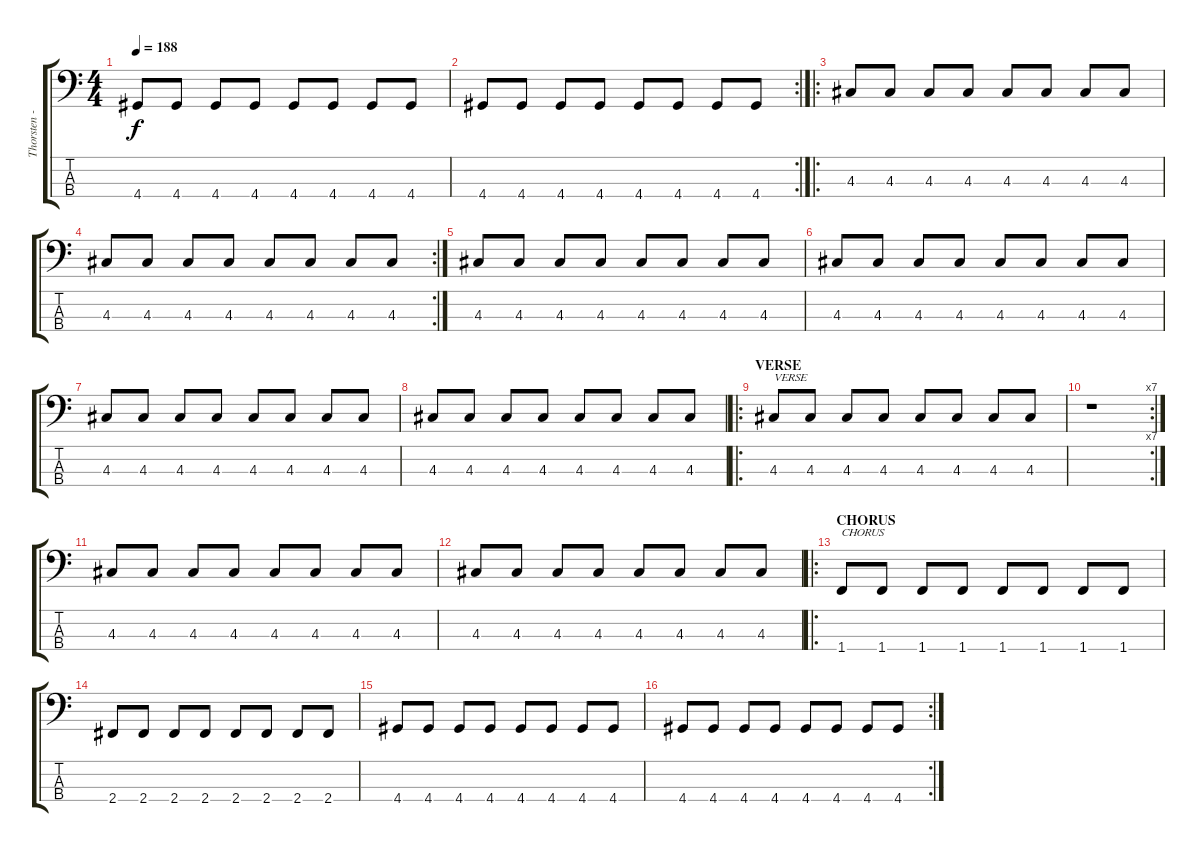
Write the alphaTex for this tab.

\track ("Thorsten - Bass" "Thorsten -") {instrument electricbasspick}
\staff {score tabs}
\tuning (G2 D2 A1 E1) {hide}
\ts (4 4)
\tempo 188
\clef f4
\ks c
4.4.8{dy f} 4.4.8 4.4.8 4.4.8 4.4.8 4.4.8 4.4.8 4.4.8 |
\rc 2
4.4.8 4.4.8 4.4.8 4.4.8 4.4.8 4.4.8 4.4.8 4.4.8 |
\ro
4.3.8 4.3.8 4.3.8 4.3.8 4.3.8 4.3.8 4.3.8 4.3.8 |
\rc 2
4.3.8 4.3.8 4.3.8 4.3.8 4.3.8 4.3.8 4.3.8 4.3.8 |
4.3.8 4.3.8 4.3.8 4.3.8 4.3.8 4.3.8 4.3.8 4.3.8 |
4.3.8 4.3.8 4.3.8 4.3.8 4.3.8 4.3.8 4.3.8 4.3.8 |
4.3.8 4.3.8 4.3.8 4.3.8 4.3.8 4.3.8 4.3.8 4.3.8 |
4.3.8 4.3.8 4.3.8 4.3.8 4.3.8 4.3.8 4.3.8 4.3.8 |
\ro
\section ("" "VERSE")
4.3.8{txt "VERSE"} 4.3.8 4.3.8 4.3.8 4.3.8 4.3.8 4.3.8 4.3.8 |
\rc 7
r.1 |
4.3.8 4.3.8 4.3.8 4.3.8 4.3.8 4.3.8 4.3.8 4.3.8 |
4.3.8 4.3.8 4.3.8 4.3.8 4.3.8 4.3.8 4.3.8 4.3.8 |
\ro
\section ("" "CHORUS")
1.4.8{txt "CHORUS"} 1.4.8 1.4.8 1.4.8 1.4.8 1.4.8 1.4.8 1.4.8 |
2.4.8 2.4.8 2.4.8 2.4.8 2.4.8 2.4.8 2.4.8 2.4.8 |
4.4.8 4.4.8 4.4.8 4.4.8 4.4.8 4.4.8 4.4.8 4.4.8 |
\rc 2
4.4.8 4.4.8 4.4.8 4.4.8 4.4.8 4.4.8 4.4.8 4.4.8
